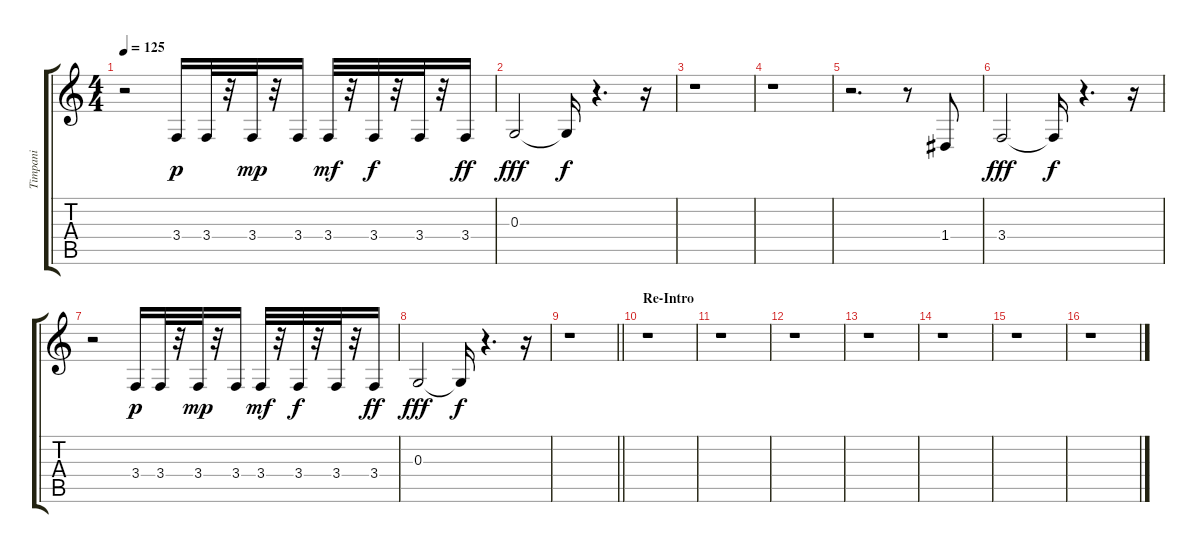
\track ("Timpani" "Timpani") {instrument timpani}
\staff {score tabs}
\tuning (E4 B3 G3 D3 A2 E2) {hide}
\ts (4 4)
\tempo 125
\clef g2
\ks c
r.2{dy f} 3.4.16{dy p} 3.4.32 r.32 3.4.32{dy mp} r.32 3.4.16 3.4.32{dy mf} r.32 3.4.32{dy f} r.32 3.4.32 r.32 3.4.16{dy ff} |
0.3.2{dy fff} 0.3{t}.16{dy f} r.4{d} r.16 |
r.1 |
r.1 |
r.2{d} r.8 1.4.8 |
3.4.2{dy fff} 3.4{t}.16{dy f} r.4{d} r.16 |
r.2 3.4.16{dy p} 3.4.32 r.32 3.4.32{dy mp} r.32 3.4.16 3.4.32{dy mf} r.32 3.4.32{dy f} r.32 3.4.32 r.32 3.4.16{dy ff} |
0.3.2{dy fff} 0.3{t}.16{dy f} r.4{d} r.16 |
\barLineRight lightlight
r.1 |
\section ("" "Re-Intro")
r.1 |
r.1 |
r.1 |
r.1 |
r.1 |
r.1 |
r.1
